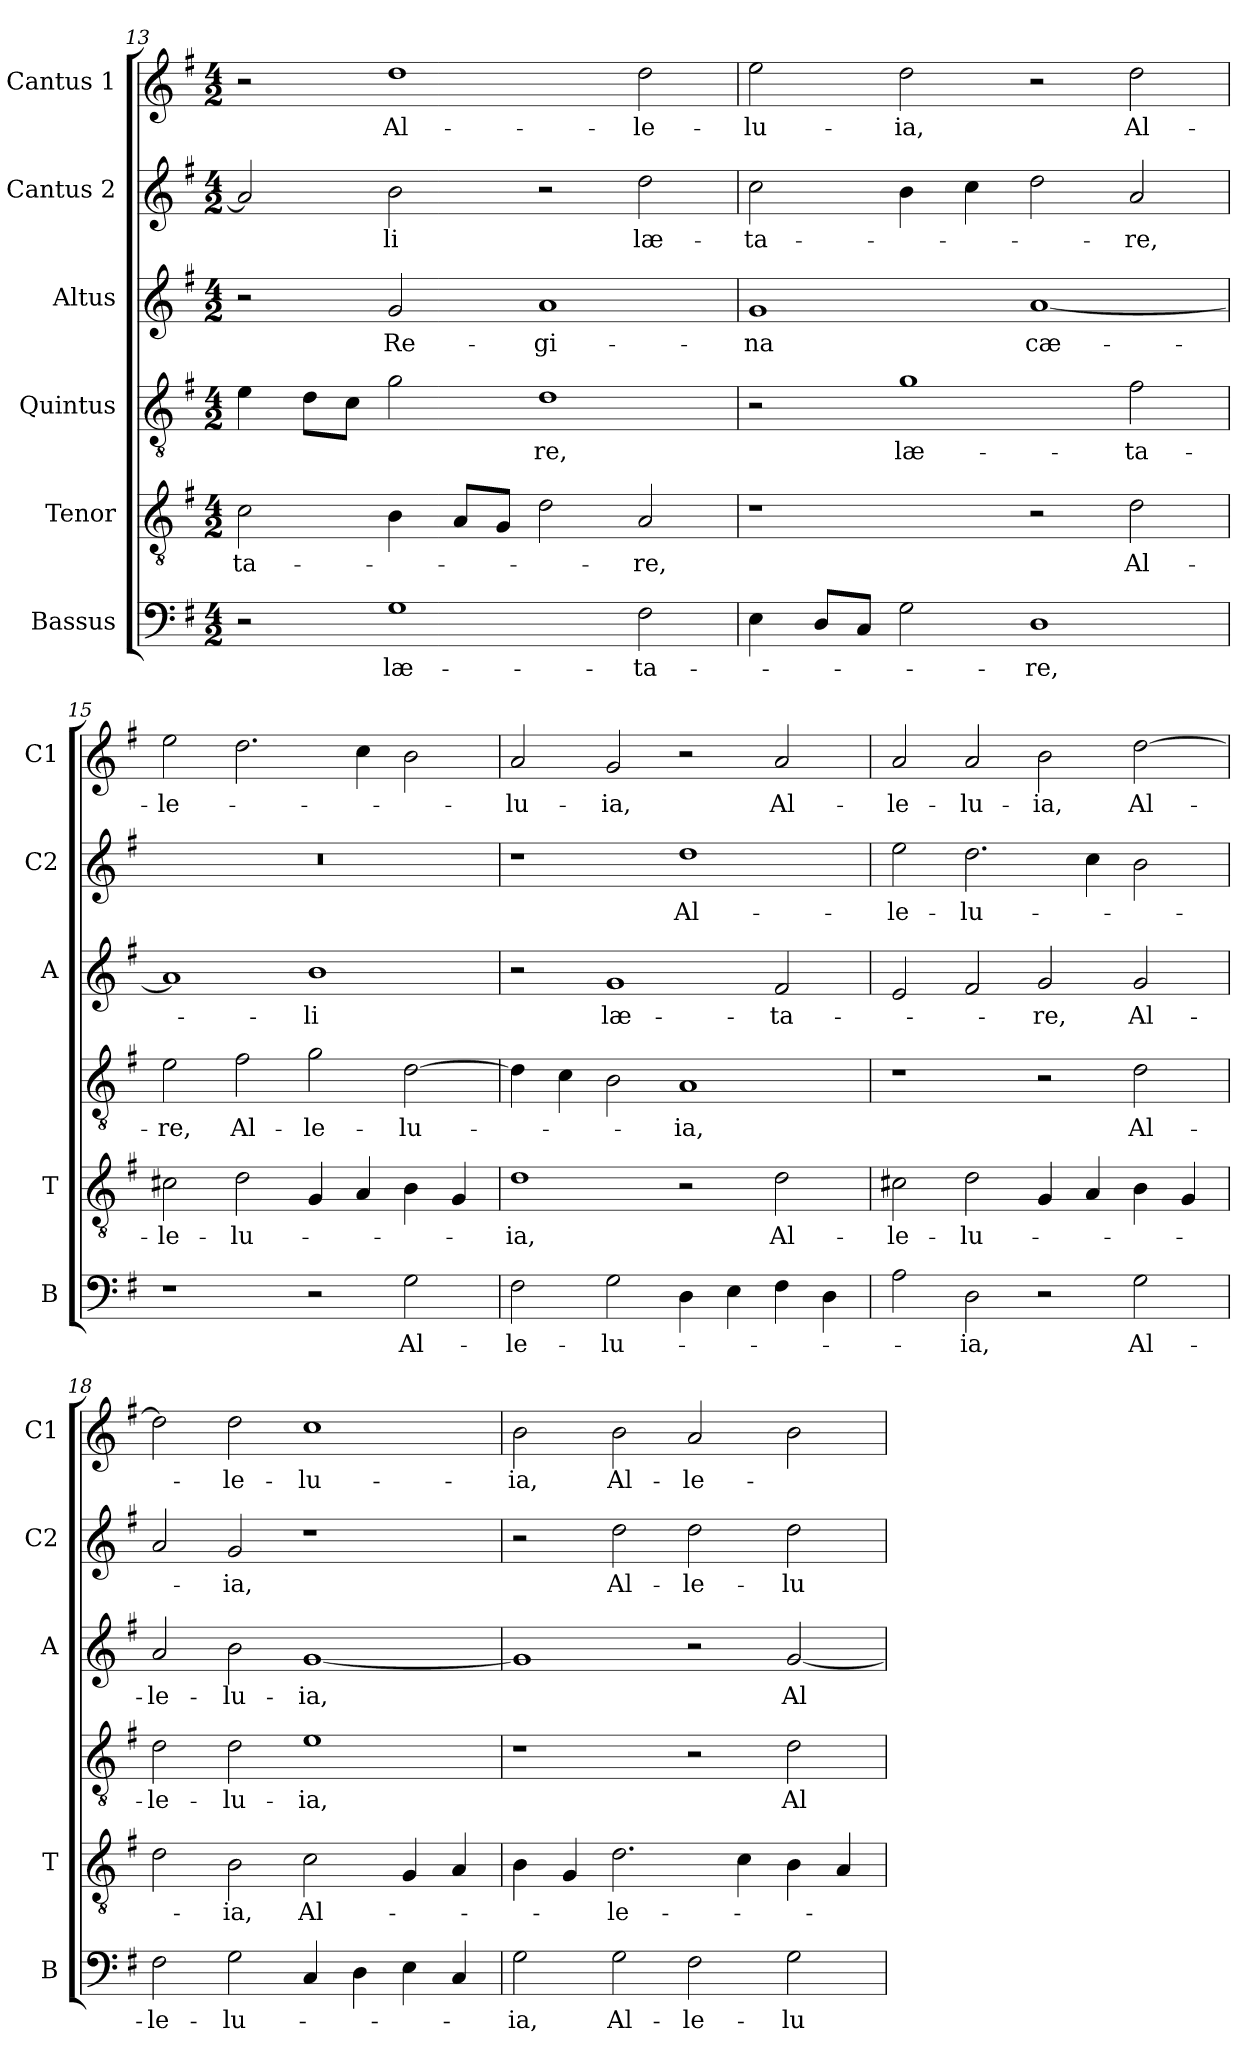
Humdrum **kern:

**kern	**text	**kern	**text	**kern	**text	**kern	**text	**kern	**text	**kern	**text
*part6	*part6	*part5	*part5	*part4	*part4	*part3	*part3	*part2	*part2	*part1	*part1
*staff6	*staff6	*staff5	*staff5	*staff4	*staff4	*staff3	*staff3	*staff2	*staff2	*staff1	*staff1
*I"Bassus	*	*I"Tenor	*	*I"Quintus	*	*I"Altus	*	*I"Cantus 2	*	*I"Cantus 1	*
*I'B	*	*I'T	*	*	*	*I'A	*	*I'C2	*	*I'C1	*
*clefF4	*	*clefGv2	*	*clefGv2	*	*clefG2	*	*clefG2	*	*clefG2	*
*k[f#]	*	*k[f#]	*	*k[f#]	*	*k[f#]	*	*k[f#]	*	*k[f#]	*
*G:	*	*G:	*	*G:	*	*G:	*	*G:	*	*G:	*
*M4/2	*	*M4/2	*	*M4/2	*	*M4/2	*	*M4/2	*	*M4/2	*
=13	=13	=13	=13	=13	=13	=13	=13	=13	=13	=13	=13
!	!	!	!LO:LY:b	!	!	!	!	!	!	!	!
2r	.	2c\	-ta-	4e\	.	2r	.	2a/]	.	2r	.
.	.	.	.	8d\L	.	.	.	.	.	.	.
.	.	.	.	8c\J	.	.	.	.	.	.	.
!	!LO:LY:b	!	!	!	!	!	!LO:LY:b	!	!LO:LY:b	!	!LO:LY:b
1G	læ-	4B\	.	2g\	.	2g/	Re-	2b\	-li	1dd	Al-
.	.	8A/L	.	.	.	.	.	.	.	.	.
.	.	8G/J	.	.	.	.	.	.	.	.	.
!	!	!	!	!	!LO:LY:b	!	!LO:LY:b	!	!	!	!
.	.	2d\	.	1d	-re,	1a	-gi-	2r	.	.	.
!	!LO:LY:b	!	!LO:LY:b	!	!	!	!	!	!LO:LY:b	!	!LO:LY:b
2F#\	-ta-	2A/	-re,	.	.	.	.	2dd\	læ-	2dd\	-le-
=14	=14	=14	=14	=14	=14	=14	=14	=14	=14	=14	=14
!	!	!	!	!	!	!	!LO:LY:b	!	!LO:LY:b	!	!LO:LY:b
4E\	.	1r	.	2r	.	1g	-na	2cc\	-ta-	2ee\	-lu-
8D/L	.	.	.	.	.	.	.	.	.	.	.
8C/J	.	.	.	.	.	.	.	.	.	.	.
!	!	!	!	!	!LO:LY:b	!	!	!	!	!	!LO:LY:b
2G\	.	.	.	1g	læ-	.	.	4b\	.	2dd\	-ia,
.	.	.	.	.	.	.	.	4cc\	.	.	.
!	!LO:LY:b	!	!	!	!	!	!LO:LY:b	!	!	!	!
1D	-re,	2r	.	.	.	[1a	cæ-	2dd\	.	2r	.
!	!	!	!LO:LY:b	!	!LO:LY:b	!	!	!	!LO:LY:b	!	!LO:LY:b
.	.	2d\	Al-	2f#\	-ta-	.	.	2a/	-re,	2dd\	Al-
!!LO:PB:g=z
=15	=15	=15	=15	=15	=15	=15	=15	=15	=15	=15	=15
!	!	!	!LO:LY:b	!	!LO:LY:b	!	!	!	!	!	!LO:LY:b
1r	.	2c#X\	-le-	2e\	-re,	1a]	.	0r	.	2ee\	-le-
!	!	!	!LO:LY:b	!	!LO:LY:b	!	!	!	!	!	!
.	.	2d\	-lu-	2f#\	Al-	.	.	.	.	2.dd\	.
!	!	!	!	!	!LO:LY:b	!	!LO:LY:b	!	!	!	!
2r	.	4G/	.	2g\	-le-	1b	-li	.	.	.	.
.	.	4A/	.	.	.	.	.	.	.	4cc\	.
!	!LO:LY:b	!	!	!	!LO:LY:b	!	!	!	!	!	!
2G\	Al-	4B\	.	[2d\	-lu-	.	.	.	.	2b\	.
.	.	4G/	.	.	.	.	.	.	.	.	.
=16	=16	=16	=16	=16	=16	=16	=16	=16	=16	=16	=16
!	!LO:LY:b	!	!LO:LY:b	!	!	!	!	!	!	!	!LO:LY:b
2F#\	-le-	1d	-ia,	4d\]	.	2r	.	1r	.	2a/	-lu-
.	.	.	.	4c\	.	.	.	.	.	.	.
!	!LO:LY:b	!	!	!	!	!	!LO:LY:b	!	!	!	!LO:LY:b
2G\	-lu-	.	.	2B\	.	1g	læ-	.	.	2g/	-ia,
!	!	!	!	!	!LO:LY:b	!	!	!	!LO:LY:b	!	!
4D\	.	2r	.	1A	-ia,	.	.	1dd	Al-	2r	.
4E\	.	.	.	.	.	.	.	.	.	.	.
!	!	!	!LO:LY:b	!	!	!	!LO:LY:b	!	!	!	!LO:LY:b
4F#\	.	2d\	Al-	.	.	2f#/	-ta-	.	.	2a/	Al-
4D\	.	.	.	.	.	.	.	.	.	.	.
=17	=17	=17	=17	=17	=17	=17	=17	=17	=17	=17	=17
!	!	!	!LO:LY:b	!	!	!	!	!	!LO:LY:b	!	!LO:LY:b
2A\	.	2c#X\	-le-	1r	.	2e/	.	2ee\	-le-	2a/	-le-
!	!LO:LY:b	!	!LO:LY:b	!	!	!	!	!	!LO:LY:b	!	!LO:LY:b
2D\	-ia,	2d\	-lu-	.	.	2f#/	.	2.dd\	-lu-	2a/	-lu-
!	!	!	!	!	!	!	!LO:LY:b	!	!	!	!LO:LY:b
2r	.	4G/	.	2r	.	2g/	-re,	.	.	2b\	-ia,
.	.	4A/	.	.	.	.	.	4cc\	.	.	.
!	!LO:LY:b	!	!	!	!LO:LY:b	!	!LO:LY:b	!	!	!	!LO:LY:b
2G\	Al-	4B\	.	2d\	Al-	2g/	Al-	2b\	.	[2dd\	Al-
.	.	4G/	.	.	.	.	.	.	.	.	.
=18	=18	=18	=18	=18	=18	=18	=18	=18	=18	=18	=18
!	!LO:LY:b	!	!	!	!LO:LY:b	!	!LO:LY:b	!	!	!	!
2F#\	-le-	2d\	.	2d\	-le-	2a/	-le-	2a/	.	2dd\]	.
!	!LO:LY:b	!	!LO:LY:b	!	!LO:LY:b	!	!LO:LY:b	!	!LO:LY:b	!	!LO:LY:b
2G\	-lu-	2B\	-ia,	2d\	-lu-	2b\	-lu-	2g/	-ia,	2dd\	-le-
!	!	!	!LO:LY:b	!	!LO:LY:b	!	!LO:LY:b	!	!	!	!LO:LY:b
4C/	.	2c\	Al-	1e	-ia,	[1g	-ia,	1r	.	1cc	-lu-
4D\	.	.	.	.	.	.	.	.	.	.	.
4E\	.	4G/	.	.	.	.	.	.	.	.	.
4C/	.	4A/	.	.	.	.	.	.	.	.	.
=19	=19	=19	=19	=19	=19	=19	=19	=19	=19	=19	=19
!	!LO:LY:b	!	!	!	!	!	!	!	!	!	!LO:LY:b
2G\	-ia,	4B\	.	1r	.	1g]	.	2r	.	2b\	-ia,
.	.	4G/	.	.	.	.	.	.	.	.	.
!	!LO:LY:b	!	!LO:LY:b	!	!	!	!	!	!LO:LY:b	!	!LO:LY:b
2G\	Al-	2.d\	-le-	.	.	.	.	2dd\	Al-	2b\	Al-
!	!LO:LY:b	!	!	!	!	!	!	!	!LO:LY:b	!	!LO:LY:b
2F#\	-le-	.	.	2r	.	2r	.	2dd\	-le-	2a/	-le-
.	.	4c\	.	.	.	.	.	.	.	.	.
!	!LO:LY:b	!	!	!	!LO:LY:b	!	!LO:LY:b	!	!LO:LY:b	!	!
2G\	-lu-	4B\	.	2d\	Al-	[2g/	Al-	2dd\	-lu-	2b\	.
.	.	4A/	.	.	.	.	.	.	.	.	.
=	=	=	=	=	=	=	=	=	=	=	=
*-	*-	*-	*-	*-	*-	*-	*-	*-	*-	*-	*-
